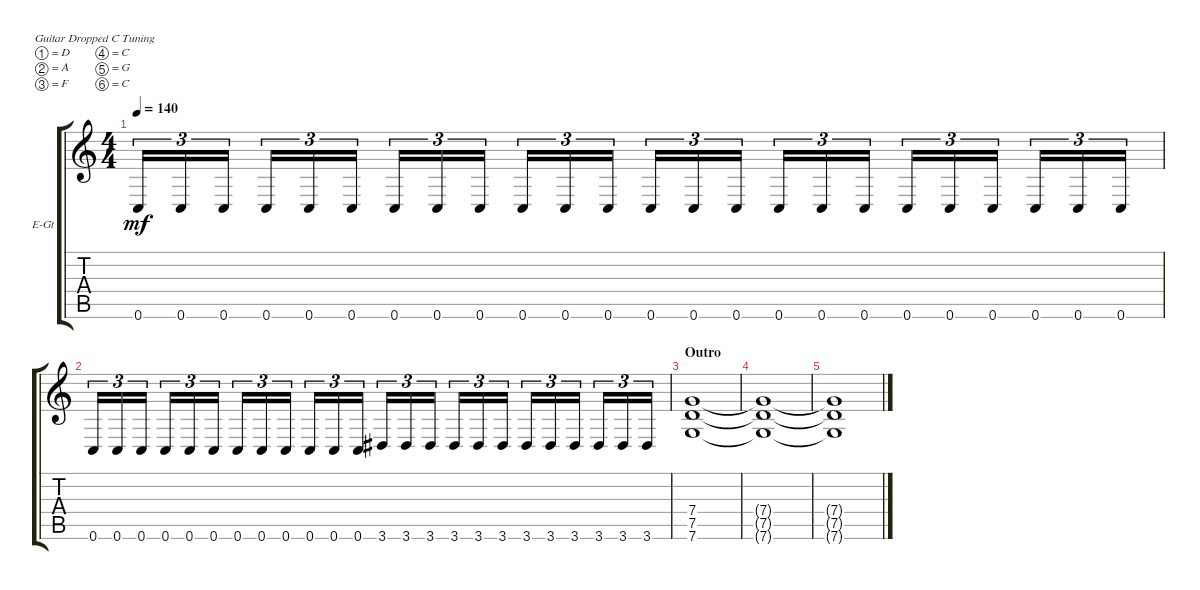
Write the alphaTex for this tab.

\bracketExtendMode groupsimilarinstruments
\firstSystemTrackNameOrientation horizontal
\otherSystemsTrackNameOrientation horizontal
\track ("Guitar 1" "E-Gt") {instrument distortionguitar}
\staff {score tabs}
\tuning (D4 A3 F3 C3 G2 C2)
\ts (4 4)
\tempo 140
\clef g2
\ks c
0.6.16{tu (3 2) dy mf} 0.6.16{tu (3 2)} 0.6.16{tu (3 2)} 0.6.16{tu (3 2)} 0.6.16{tu (3 2)} 0.6.16{tu (3 2)} 0.6.16{tu (3 2)} 0.6.16{tu (3 2)} 0.6.16{tu (3 2)} 0.6.16{tu (3 2)} 0.6.16{tu (3 2)} 0.6.16{tu (3 2)} 0.6.16{tu (3 2)} 0.6.16{tu (3 2)} 0.6.16{tu (3 2)} 0.6.16{tu (3 2)} 0.6.16{tu (3 2)} 0.6.16{tu (3 2)} 0.6.16{tu (3 2)} 0.6.16{tu (3 2)} 0.6.16{tu (3 2)} 0.6.16{tu (3 2)} 0.6.16{tu (3 2)} 0.6.16{tu (3 2)} |
0.6.16{tu (3 2)} 0.6.16{tu (3 2)} 0.6.16{tu (3 2)} 0.6.16{tu (3 2)} 0.6.16{tu (3 2)} 0.6.16{tu (3 2)} 0.6.16{tu (3 2)} 0.6.16{tu (3 2)} 0.6.16{tu (3 2)} 0.6.16{tu (3 2)} 0.6.16{tu (3 2)} 0.6.16{tu (3 2)} 3.6.16{tu (3 2)} 3.6.16{tu (3 2)} 3.6.16{tu (3 2)} 3.6.16{tu (3 2)} 3.6.16{tu (3 2)} 3.6.16{tu (3 2)} 3.6.16{tu (3 2)} 3.6.16{tu (3 2)} 3.6.16{tu (3 2)} 3.6.16{tu (3 2)} 3.6.16{tu (3 2)} 3.6.16{tu (3 2)} |
\section ("" "Outro")
(7.6 7.5 7.4).1 |
(7.4{t} 7.5{t} 7.6{t}).1 |
(7.4{t} 7.5{t} 7.6{t}).1
